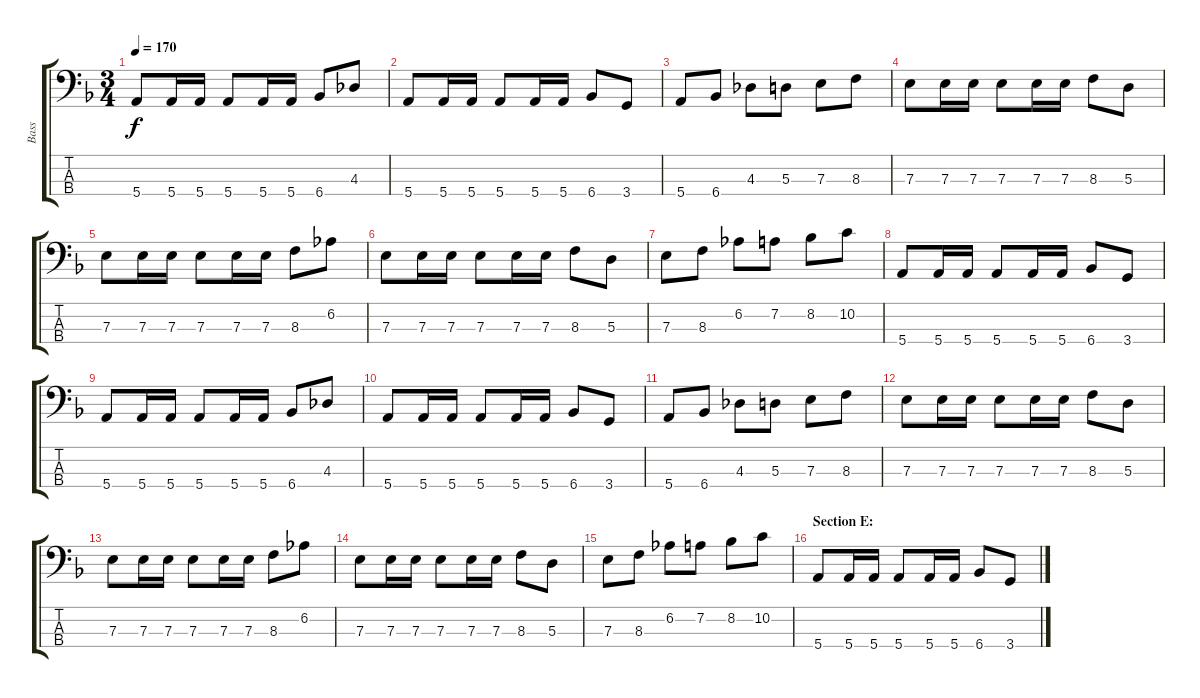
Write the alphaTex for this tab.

\track ("Bass" "Bass") {instrument electricbassfinger}
\staff {score tabs}
\tuning (G2 D2 A1 E1) {hide}
\ts (3 4)
\tempo 170
\clef f4
\ks f
5.4.8{dy f} 5.4.16 5.4.16 5.4.8 5.4.16 5.4.16 6.4.8 4.3.8 |
5.4.8 5.4.16 5.4.16 5.4.8 5.4.16 5.4.16 6.4.8 3.4.8 |
5.4.8 6.4.8 4.3.8 5.3.8 7.3.8 8.3.8 |
7.3.8 7.3.16 7.3.16 7.3.8 7.3.16 7.3.16 8.3.8 5.3.8 |
7.3.8 7.3.16 7.3.16 7.3.8 7.3.16 7.3.16 8.3.8 6.2.8 |
7.3.8 7.3.16 7.3.16 7.3.8 7.3.16 7.3.16 8.3.8 5.3.8 |
7.3.8 8.3.8 6.2.8 7.2.8 8.2.8 10.2.8 |
5.4.8 5.4.16 5.4.16 5.4.8 5.4.16 5.4.16 6.4.8 3.4.8 |
5.4.8 5.4.16 5.4.16 5.4.8 5.4.16 5.4.16 6.4.8 4.3.8 |
5.4.8 5.4.16 5.4.16 5.4.8 5.4.16 5.4.16 6.4.8 3.4.8 |
5.4.8 6.4.8 4.3.8 5.3.8 7.3.8 8.3.8 |
7.3.8 7.3.16 7.3.16 7.3.8 7.3.16 7.3.16 8.3.8 5.3.8 |
7.3.8 7.3.16 7.3.16 7.3.8 7.3.16 7.3.16 8.3.8 6.2.8 |
7.3.8 7.3.16 7.3.16 7.3.8 7.3.16 7.3.16 8.3.8 5.3.8 |
7.3.8 8.3.8 6.2.8 7.2.8 8.2.8 10.2.8 |
\section ("" "Section E:")
5.4.8 5.4.16 5.4.16 5.4.8 5.4.16 5.4.16 6.4.8 3.4.8
